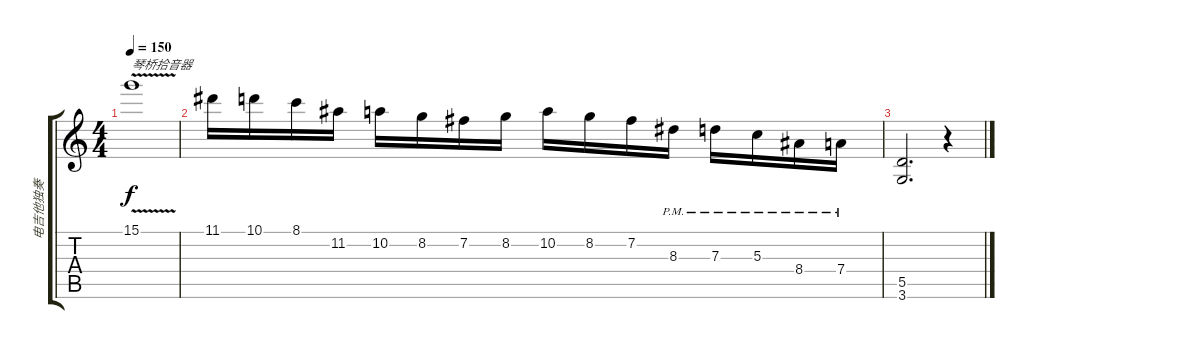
\track ("电吉他独奏" "电吉他独奏") {instrument overdrivenguitar}
\staff {score tabs}
\tuning (E4 B3 G3 D3 A2 E2) {hide}
\ts (4 4)
\tempo 150
\clef g2
\ks c
15.1{v}.1{txt "琴桥拾音器" dy f} |
11.1.16 10.1.16 8.1.16 11.2.16 10.2.16 8.2.16 7.2.16 8.2.16 10.2.16 8.2.16 7.2.16 8.3{pm}.16 7.3{pm}.16 5.3{pm}.16 8.4{pm}.16 7.4{pm}.16 |
(5.5 3.6).2{d} r.4
